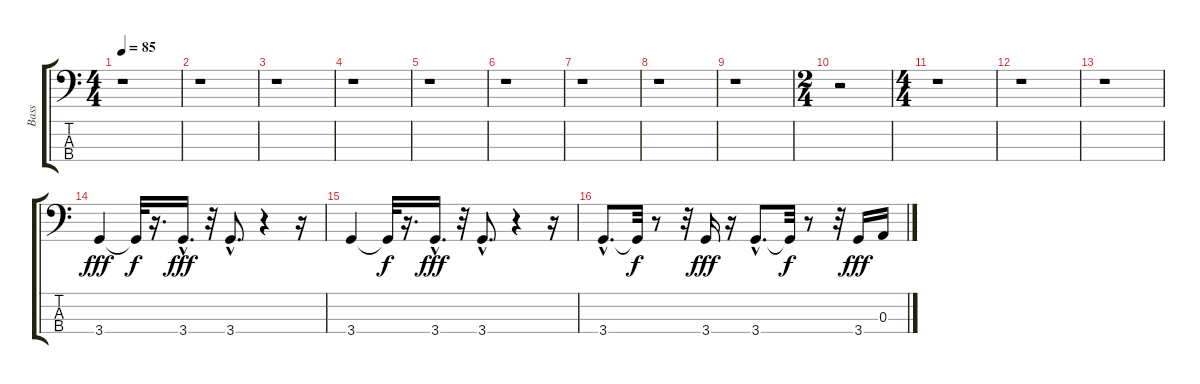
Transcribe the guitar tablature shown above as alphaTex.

\track ("Bass" "Bass") {instrument acousticbass}
\staff {score tabs}
\tuning (G2 D2 A1 E1) {hide}
\ts (4 4)
\tempo 85
\clef f4
\ks c
r.1{dy fff instrument acousticbass} |
r.1 |
r.1 |
r.1 |
r.1 |
r.1 |
r.1 |
r.1 |
r.1 |
\ts (2 4)
r.2 |
\ts (4 4)
r.1 |
r.1 |
r.1 |
3.4.4 3.4{t}.32{dy f} r.16{d} 3.4{hac}.16{d dy fff} r.32 3.4{hac}.8{d} r.4 r.16 |
3.4.4 3.4{t}.32{dy f} r.16{d} 3.4{hac}.16{d dy fff} r.32 3.4{hac}.8{d} r.4 r.16 |
3.4{hac}.8{d} 3.4{t}.32{dy f} r.8 r.32 3.4.16{dy fff} r.16 3.4{hac}.8{d} 3.4{t}.32{dy f} r.8 r.32 3.4.16{dy fff} 0.3.16
